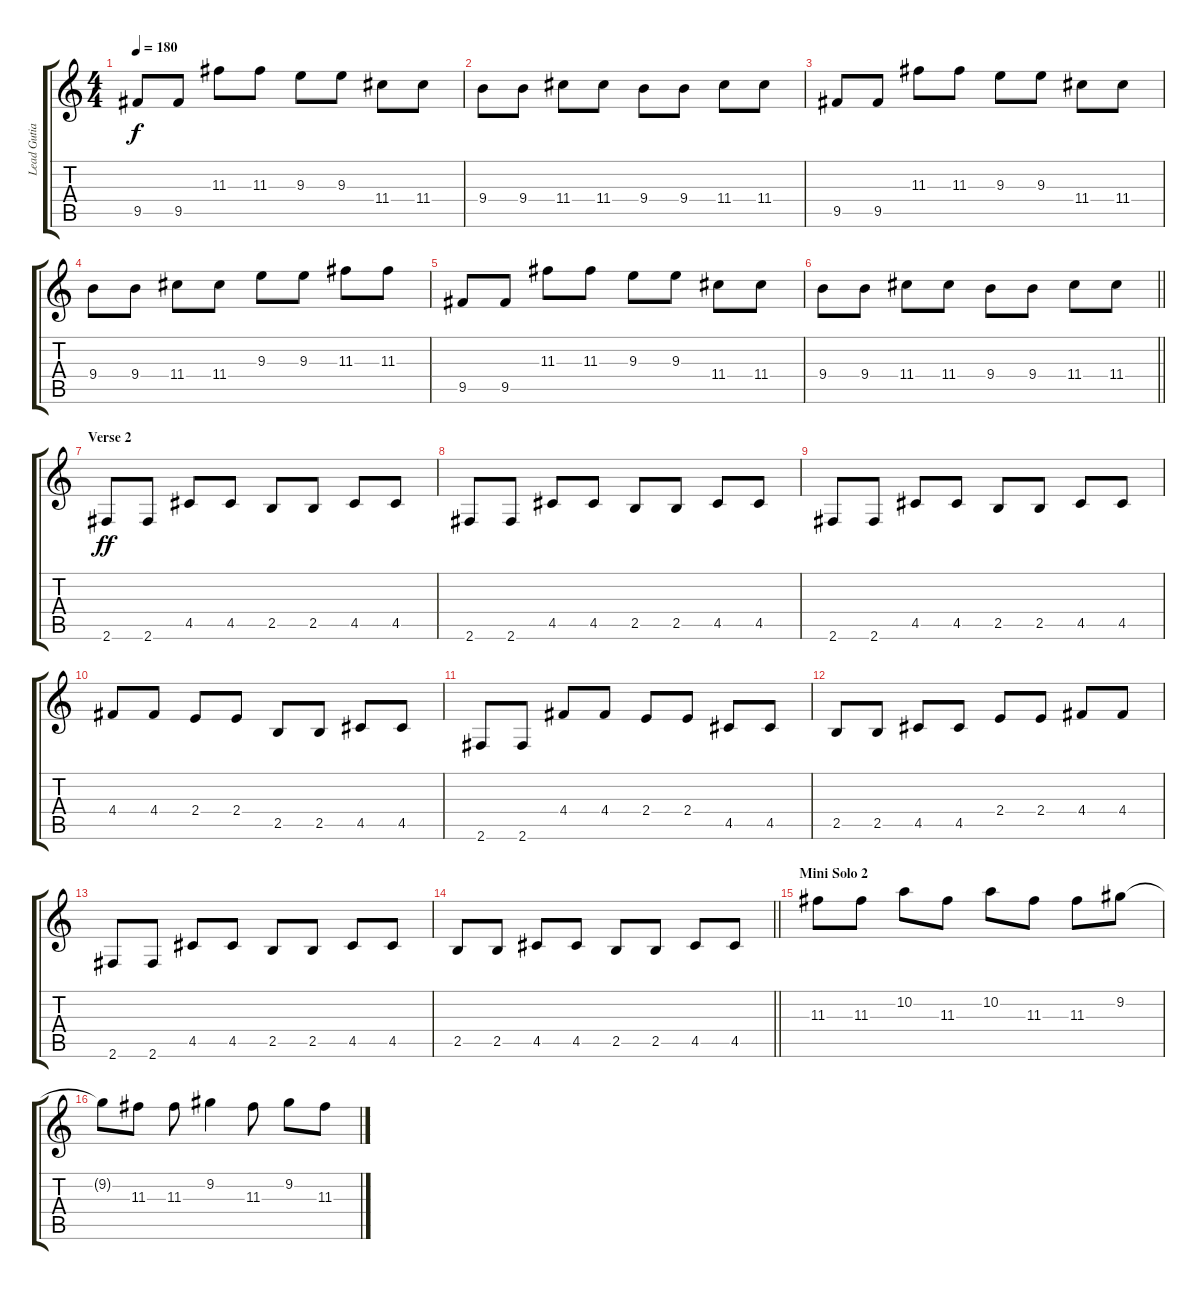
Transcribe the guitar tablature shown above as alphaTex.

\track ("Lead Gutiar 2" "Lead Gutia") {instrument distortionguitar}
\staff {score tabs}
\tuning (E4 B3 G3 D3 A2 E2) {hide}
\ts (4 4)
\tempo 180
\clef g2
\ks c
9.5.8{dy f} 9.5.8 11.3.8 11.3.8 9.3.8 9.3.8 11.4.8 11.4.8 |
9.4.8 9.4.8 11.4.8 11.4.8 9.4.8 9.4.8 11.4.8 11.4.8 |
9.5.8 9.5.8 11.3.8 11.3.8 9.3.8 9.3.8 11.4.8 11.4.8 |
9.4.8 9.4.8 11.4.8 11.4.8 9.3.8 9.3.8 11.3.8 11.3.8 |
9.5.8 9.5.8 11.3.8 11.3.8 9.3.8 9.3.8 11.4.8 11.4.8 |
\barLineRight lightlight
9.4.8 9.4.8 11.4.8 11.4.8 9.4.8 9.4.8 11.4.8 11.4.8 |
\section ("" "Verse 2")
2.6.8{dy ff volume 13} 2.6.8 4.5.8 4.5.8 2.5.8 2.5.8 4.5.8 4.5.8 |
2.6.8 2.6.8 4.5.8 4.5.8 2.5.8 2.5.8 4.5.8 4.5.8 |
2.6.8 2.6.8 4.5.8 4.5.8 2.5.8 2.5.8 4.5.8 4.5.8 |
4.4.8 4.4.8 2.4.8 2.4.8 2.5.8 2.5.8 4.5.8 4.5.8 |
2.6.8 2.6.8 4.4.8 4.4.8 2.4.8 2.4.8 4.5.8 4.5.8 |
2.5.8 2.5.8 4.5.8 4.5.8 2.4.8 2.4.8 4.4.8 4.4.8 |
2.6.8 2.6.8 4.5.8 4.5.8 2.5.8 2.5.8 4.5.8 4.5.8 |
\barLineRight lightlight
2.5.8 2.5.8 4.5.8 4.5.8 2.5.8 2.5.8 4.5.8 4.5.8 |
\section ("" "Mini Solo 2")
11.3.8{volume 16} 11.3.8 10.2.8 11.3.8 10.2.8 11.3.8 11.3.8 9.2.8 |
9.2{t}.8 11.3.8 11.3.8 9.2.4 11.3.8 9.2.8 11.3.8
